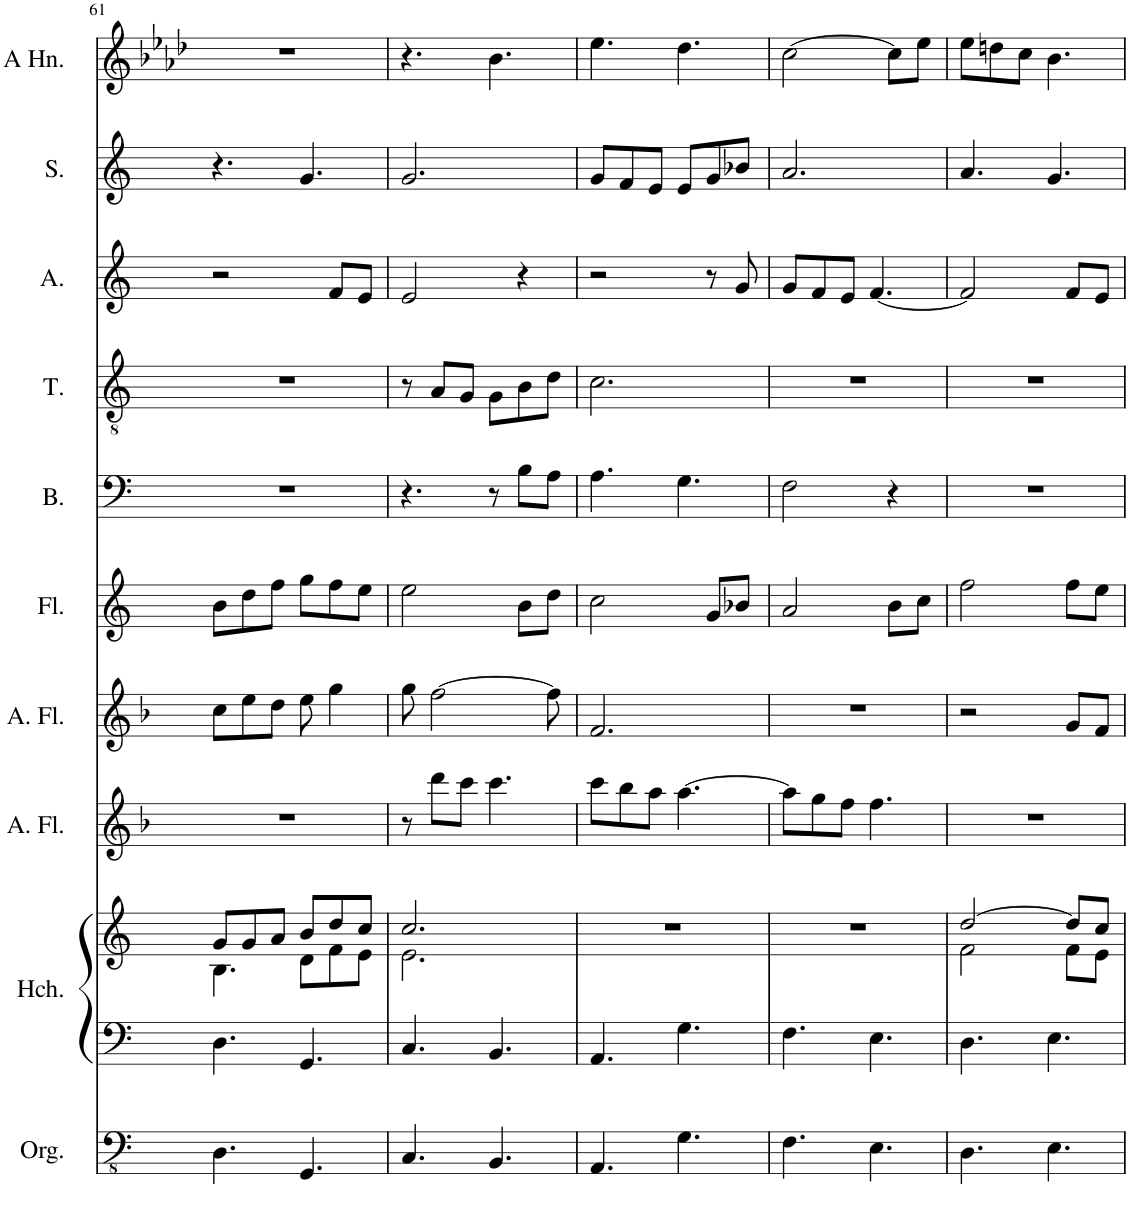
**kern	**kern	**kern	**kern	**kern	**kern	**kern	**kern	**kern	**kern	**kern
*part10	*part9	*part9	*part8	*part7	*part6	*part5	*part4	*part3	*part2	*part1
*staff11	*staff10	*staff9	*staff8	*staff7	*staff6	*staff5	*staff4	*staff3	*staff2	*staff1
*I"Organ	*I"Harpsichord	*	*I"Alto Flute	*I"Alto Flute	*I"Flute	*I"Bass	*I"Tenor	*I"Alto	*I"Soprano	*I"A Horn
*I'Org.	*I'Hch.	*	*I'A. Fl.	*I'A. Fl.	*I'Fl.	*I'B.	*I'T.	*I'A.	*I'S.	*I'A Hn.
!!LO:PB:g=z
*clefFv4	*clefF4	*clefG2	*clefG2	*clefG2	*clefG2	*clefF4	*clefGv2	*clefG2	*clefG2	*clefG2
*Trd-7c-12	*	*	*Trd3c5	*Trd3c5	*	*	*	*	*	*Trd2c3
*k[]	*k[]	*k[]	*k[b-]	*k[b-]	*k[]	*k[]	*k[]	*k[]	*k[]	*k[b-e-a-d-]
*M6/8	*M6/8	*M6/8	*M6/8	*M6/8	*M6/8	*M6/8	*M6/8	*M6/8	*M6/8	*M6/8
=61	=61	=61	=61	=61	=61	=61	=61	=61	=61	=61
*	*	*^	*	*	*	*	*	*	*	*
4.DD\	4.D\	8g/L	4.B\	2.r	8cc\L	8b\L	2.r	2.r	2r	4.r	2.r
.	.	8g/	.	.	8ee\	8dd\	.	.	.	.	.
.	.	8a/J	.	.	8dd\J	8ff\J	.	.	.	.	.
4.GGG/	4.GG/	8b/L	8d\L	.	8ee\	8gg\L	.	.	.	4.g/	.
.	.	8dd/	8f\	.	4gg\	8ff\	.	.	8f/L	.	.
.	.	8cc/J	8e\J	.	.	8ee\J	.	.	8e/J	.	.
=62	=62	=62	=62	=62	=62	=62	=62	=62	=62	=62	=62
4.CC/	4.C/	2.cc/	2.e\	8r	8gg\	2ee\	4.r	8r	2e/	2.g/	4.r
.	.	.	.	8ddd\L	[2ff\	.	.	8A/L	.	.	.
.	.	.	.	8ccc\J	.	.	.	8G/J	.	.	.
4.BBB/	4.BB/	.	.	4.ccc\	.	.	8r	8G\L	.	.	4.b-\
.	.	.	.	.	.	8b\L	8B\L	8B\	4r	.	.
.	.	.	.	.	8ff\]	8dd\J	8A\J	8d\J	.	.	.
*	*	*v	*v	*	*	*	*	*	*	*	*
=63	=63	=63	=63	=63	=63	=63	=63	=63	=63	=63
4.AAA/	4.AA/	2.r	8ccc\L	2.f/	2cc\	4.A\	2.c\	2r	8g/L	4.ee-\
.	.	.	8bb-\	.	.	.	.	.	8f/	.
.	.	.	8aa\J	.	.	.	.	.	8e/J	.
4.GG\	4.G\	.	[4.aa\	.	.	4.G\	.	.	8e/L	4.dd-\
.	.	.	.	.	8g/L	.	.	8r	8g/	.
.	.	.	.	.	8b-X/J	.	.	8g/	8b-X/J	.
=64	=64	=64	=64	=64	=64	=64	=64	=64	=64	=64
4.FF\	4.F\	2.r	8aa\L]	2.r	2a/	2F\	2.r	8g/L	2.a/	[2cc\
.	.	.	8gg\	.	.	.	.	8f/	.	.
.	.	.	8ff\J	.	.	.	.	8e/J	.	.
4.EE\	4.E\	.	4.ff\	.	.	.	.	[4.f/	.	.
.	.	.	.	.	8b\L	4r	.	.	.	8cc\L]
.	.	.	.	.	8cc\J	.	.	.	.	8ee-\J
=65	=65	=65	=65	=65	=65	=65	=65	=65	=65	=65
*	*	*^	*	*	*	*	*	*	*	*
4.DD\	4.D\	[2dd/	2f\	2.r	2r	2ff\	2.r	2.r	2f/]	4.a/	8ee-\L
.	.	.	.	.	.	.	.	.	.	.	8ddn\
.	.	.	.	.	.	.	.	.	.	.	8cc\J
4.EE\	4.E\	.	.	.	.	.	.	.	.	4.g/	4.b-\
.	.	8dd/L]	8f\L	.	8g/L	8ff\L	.	.	8f/L	.	.
.	.	8cc/J	8e\J	.	8f/J	8ee\J	.	.	8e/J	.	.
*	*	*v	*v	*	*	*	*	*	*	*	*
=	=	=	=	=	=	=	=	=	=	=
*-	*-	*-	*-	*-	*-	*-	*-	*-	*-	*-
